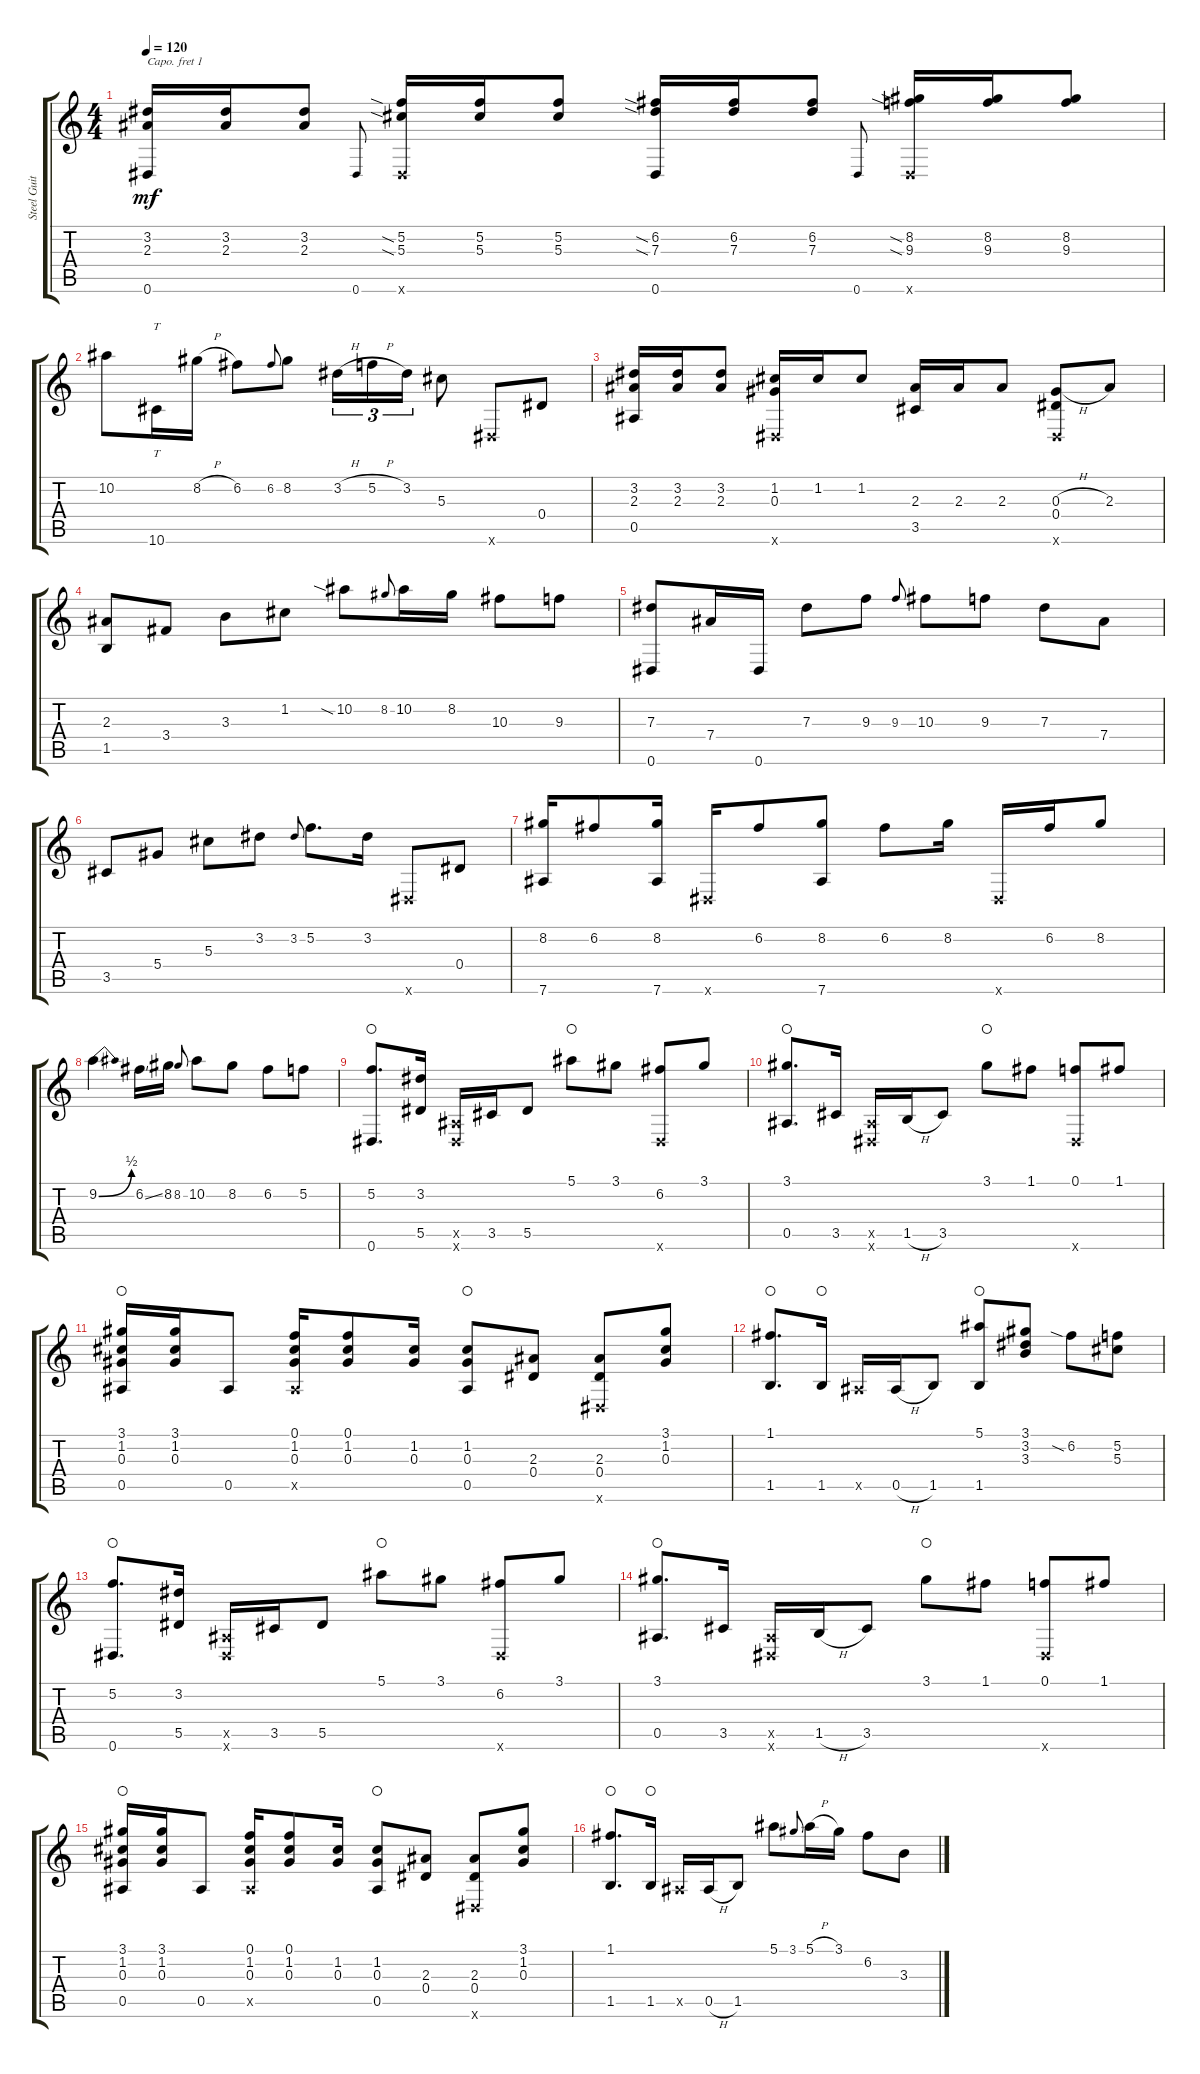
\track ("Steel Guitar" "Steel Guit") {instrument acousticguitarsteel}
\staff {score tabs}
\capo 1
\tuning (E4 B3 G3 D3 A2 D2) {hide}
\ts (4 4)
\tempo 120
\clef g2
\ks c
(3.2 2.3 0.6).16{dy mf} (3.2 2.3).16 (3.2 2.3).8 0.6.8{gr onbeat} (5.2{sia} 5.3{sia} 0.6{x}).16 (5.2 5.3).16 (5.2 5.3).8 (6.2{sia} 7.3{sia} 0.6).16 (6.2 7.3).16 (6.2 7.3).8 0.6.8{gr onbeat} (8.2{sia} 9.3{sia} 0.6{x}).16 (8.2 9.3).16 (8.2 9.3).8 |
10.2.8 10.6.16{tt} 8.2{h}.16 6.2.8 6.2.8{gr onbeat} 8.2.8 3.2{h}.16{tu (3 2)} 5.2{h}.16{tu (3 2)} 3.2.16{tu (3 2)} 5.3.8 0.6{x}.8 0.4.8 |
(3.2 2.3 0.5).16 (3.2 2.3).16 (3.2 2.3).8 (1.2 0.3 0.6{x}).16 1.2.16 1.2.8 (2.3 3.5).16 2.3.16 2.3.8 (0.3{h} 0.4 0.6{x}).8 2.3.8 |
(2.3 1.5).8 3.4.8 3.3.8 1.2.8 10.2{sia}.8 8.2.8{gr onbeat} 10.2.16 8.2.16 10.3.8 9.3.8 |
(7.3 0.6).8 7.4.16 0.6.16 7.3.8 9.3.8 9.3.8{gr onbeat} 10.3.8 9.3.8 7.3.8 7.4.8 |
3.5.8 5.4.8 5.3.8 3.2.8 3.2.8{gr onbeat} 5.2.8{d} 3.2.16 0.6{x}.8 0.4.8 |
(8.2 7.6).16 6.2.8 (8.2 7.6).16 0.6{x}.16 6.2.8 (8.2 7.6).8 6.2.8 8.2.16 0.6{x}.16 6.2.16 8.2.8 |
9.2{be (bend 0 0 60 2)}.4{d} 6.2{ss}.16 8.2.16 8.2.8{gr onbeat} 10.2.8 8.2.8 6.2.8 5.2.8 |
(5.2 0.6).8{d waho} (3.2 5.5).16 (0.5{x} 0.6{x}).16 3.5.16 5.5.8 5.1.8{waho} 3.1.8 (6.2 0.6{x}).8 3.1.8 |
(3.1 0.5).8{d waho} 3.5.16 (0.5{x} 0.6{x}).16 1.5{h}.16 3.5.8 3.1.8{waho} 1.1.8 (0.1 0.6{x}).8 1.1.8 |
(3.1 1.2 0.3 0.5).16{waho} (3.1 1.2 0.3).16 0.5.8 (0.1 1.2 0.3 0.5{x}).16 (0.1 1.2 0.3).8 (1.2 0.3).16 (1.2 0.3 0.5).8{waho} (2.3 0.4).8 (2.3 0.4 0.6{x}).8 (3.1 1.2 0.3).8 |
(1.1 1.5).8{d waho} 1.5.16{waho} 0.5{x}.16 0.5{h}.16 1.5.8 (5.1 1.5).8{waho} (3.1 3.2 3.3).8 6.2{sia}.8 (5.2 5.3).8 |
(5.2 0.6).8{d waho} (3.2 5.5).16 (0.5{x} 0.6{x}).16 3.5.16 5.5.8 5.1.8{waho} 3.1.8 (6.2 0.6{x}).8 3.1.8 |
(3.1 0.5).8{d waho} 3.5.16 (0.5{x} 0.6{x}).16 1.5{h}.16 3.5.8 3.1.8{waho} 1.1.8 (0.1 0.6{x}).8 1.1.8 |
(3.1 1.2 0.3 0.5).16{waho} (3.1 1.2 0.3).16 0.5.8 (0.1 1.2 0.3 0.5{x}).16 (0.1 1.2 0.3).8 (1.2 0.3).16 (1.2 0.3 0.5).8{waho} (2.3 0.4).8 (2.3 0.4 0.6{x}).8 (3.1 1.2 0.3).8 |
(1.1 1.5).8{d waho} 1.5.16{waho} 0.5{x}.16 0.5{h}.16 1.5.8 5.1.8 3.1.8{gr onbeat} 5.1{h}.16 3.1.16 6.2.8 3.3.8
